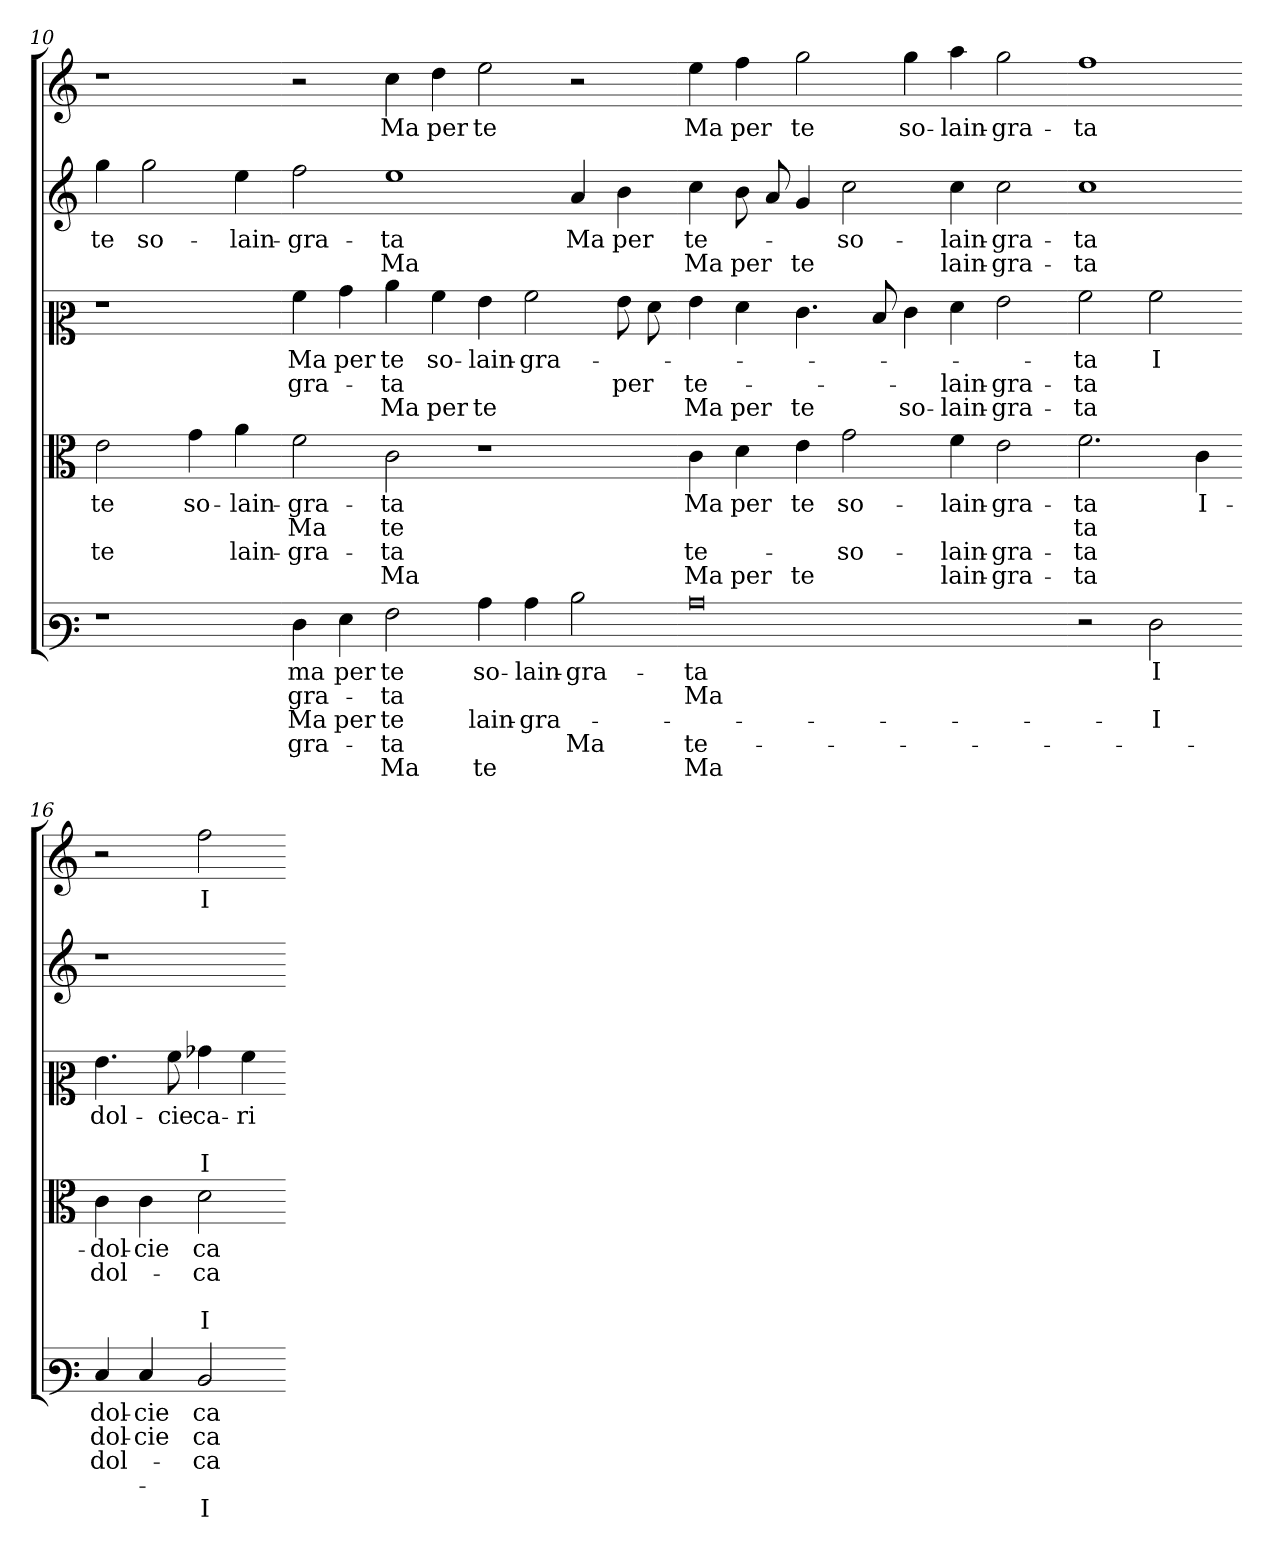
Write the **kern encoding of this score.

**kern	**text	**text	**text	**text	**text	**kern	**text	**text	**text	**text	**kern	**text	**text	**text	**kern	**text	**text	**kern	**text
*part5	*part5	*part5	*part5	*part5	*part5	*part4	*part4	*part4	*part4	*part4	*part3	*part3	*part3	*part3	*part2	*part2	*part2	*part1	*part1
*staff5	*staff5	*staff5	*staff5	*staff5	*staff5	*staff4	*staff4	*staff4	*staff4	*staff4	*staff3	*staff3	*staff3	*staff3	*staff2	*staff2	*staff2	*staff1	*staff1
*clefF3	*	*	*	*	*	*clefC3	*	*	*	*	*clefC2	*	*	*	*clefG2	*	*	*clefG2	*
*k[]	*	*	*	*	*	*k[]	*	*	*	*	*k[]	*	*	*	*k[]	*	*	*k[]	*
=10	=10	=10	=10	=10	=10	=10	=10	=10	=10	=10	=10	=10	=10	=10	=10	=10	=10	=10	=10
1r	.	.	.	.	.	2e	te	.	te	.	1r	.	.	.	4gg	te	.	1r	.
.	.	.	.	.	.	.	.	.	.	.	.	.	.	.	2gg	so-	.	.	.
.	.	.	.	.	.	4g	so-	.	.	.	.	.	.	.	.	.	.	.	.
.	.	.	.	.	.	4a	lain-	.	lain-	.	.	.	.	.	4ee	lain-	.	.	.
=11-	=11-	=11-	=11-	=11-	=11-	=11-	=11-	=11-	=11-	=11-	=11-	=11-	=11-	=11-	=11-	=11-	=11-	=11-	=11-
4F	ma	gra-	Ma	gra-	.	2f	gra-	Ma	gra-	.	4a	Ma	gra-	.	2ff	gra-	.	2r	.
4G	per	.	per	.	.	.	.	.	.	.	4b	per	.	.	.	.	.	.	.
2A	te	ta	te	ta	Ma	2c	ta	te	ta	Ma	4cc	te	ta	Ma	1ee	ta	Ma	4cc	Ma
.	.	.	.	.	.	.	.	.	.	.	4a	so-	.	per	.	.	.	4dd	per
4c	so-	.	lain-	.	te	1r	.	.	.	.	4g	lain-	.	te	.	.	.	2ee	te
4c	lain-	.	gra-	.	.	.	.	.	.	.	2a	gra-	.	.	.	.	.	.	.
2d	gra-	.	.	Ma	.	.	.	.	.	.	.	.	.	.	4a	Ma	.	2r	.
.	.	.	.	.	.	.	.	.	.	.	8g	.	per	.	4b	per	.	.	.
.	.	.	.	.	.	.	.	.	.	.	8f	.	.	.	.	.	.	.	.
=13-	=13-	=13-	=13-	=13-	=13-	=13-	=13-	=13-	=13-	=13-	=13-	=13-	=13-	=13-	=13-	=13-	=13-	=13-	=13-
0c	ta	Ma	.	te-	Ma	4c	Ma	.	te-	Ma	4g	.	te-	Ma	4cc	te-	Ma	4ee	Ma
.	.	.	.	.	.	4d	per	.	.	per	4f	.	.	per	8b	.	per	4ff	per
.	.	.	.	.	.	.	.	.	.	.	.	.	.	.	8a	.	.	.	.
.	.	.	.	.	.	4e	te	.	.	te	4.e	.	.	te	4g	.	te	2gg	te
.	.	.	.	.	.	2g	so-	.	so-	.	.	.	.	.	2cc	so-	.	.	.
.	.	.	.	.	.	.	.	.	.	.	8d	.	.	.	.	.	.	.	.
.	.	.	.	.	.	.	.	.	.	.	4e	.	.	so-	.	.	.	4gg	so-
.	.	.	.	.	.	4f	lain-	.	lain-	lain-	4f	.	lain-	lain-	4cc	lain-	lain-	4aa	lain-
.	.	.	.	.	.	2e	gra-	.	gra-	gra-	2g	.	gra-	gra-	2cc	gra-	gra-	2gg	gra-
=15-	=15-	=15-	=15-	=15-	=15-	=15-	=15-	=15-	=15-	=15-	=15-	=15-	=15-	=15-	=15-	=15-	=15-	=15-	=15-
2r	.	.	.	.	.	2.f	ta	ta	ta	ta	2a	ta	ta	ta	1cc	ta	ta	1ff	ta
2F	I	.	I	.	.	.	.	.	.	.	2a	I	.	.	.	.	.	.	.
.	.	.	.	.	.	4c	I-	.	.	.	.	.	.	.	.	.	.	.	.
=16-	=16-	=16-	=16-	=16-	=16-	=16-	=16-	=16-	=16-	=16-	=16-	=16-	=16-	=16-	=16-	=16-	=16-	=16-	=16-
4E	dol-	dol-	dol-	.	.	4c	dol-	dol-	.	.	4.g	dol-	.	.	1r	.	.	2r	.
4E	cie	cie	.	.	.	4c	cie	.	.	.	.	.	.	.	.	.	.	.	.
.	.	.	.	.	.	.	.	.	.	.	8a	cie	.	.	.	.	.	.	.
2D	ca-	ca-	ca-	.	I	2d	ca-	ca-	.	I	4b-X	ca-	.	I	.	.	.	2ff	I
.	.	.	.	.	.	.	.	.	.	.	4a	ri	.	.	.	.	.	.	.
=-	=-	=-	=-	=-	=-	=-	=-	=-	=-	=-	=-	=-	=-	=-	=-	=-	=-	=-	=-
*-	*-	*-	*-	*-	*-	*-	*-	*-	*-	*-	*-	*-	*-	*-	*-	*-	*-	*-	*-
